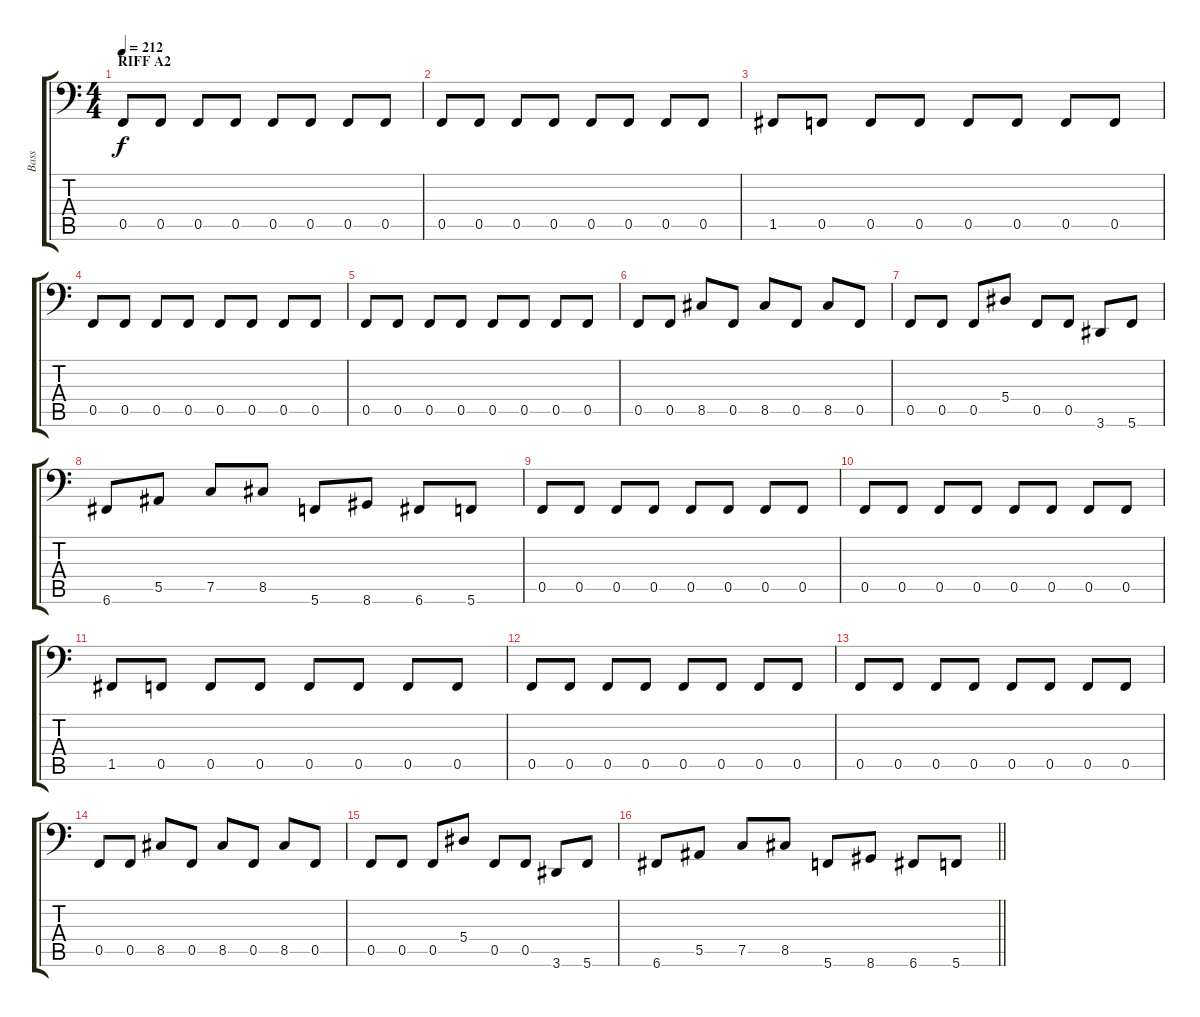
\track ("Bass" "Bass") {instrument electricbasspick}
\staff {score tabs}
\tuning (C3 G2 Eb2 Bb1 F1 C1) {hide}
\ts (4 4)
\section ("" "RIFF A2")
\tempo 212
\clef f4
\ks c
0.5.8{dy f} 0.5.8 0.5.8 0.5.8 0.5.8 0.5.8 0.5.8 0.5.8 |
0.5.8 0.5.8 0.5.8 0.5.8 0.5.8 0.5.8 0.5.8 0.5.8 |
1.5.8 0.5.8 0.5.8 0.5.8 0.5.8 0.5.8 0.5.8 0.5.8 |
0.5.8 0.5.8 0.5.8 0.5.8 0.5.8 0.5.8 0.5.8 0.5.8 |
0.5.8 0.5.8 0.5.8 0.5.8 0.5.8 0.5.8 0.5.8 0.5.8 |
0.5.8 0.5.8 8.5.8 0.5.8 8.5.8 0.5.8 8.5.8 0.5.8 |
0.5.8 0.5.8 0.5.8 5.4.8 0.5.8 0.5.8 3.6.8 5.6.8 |
6.6.8 5.5.8 7.5.8 8.5.8 5.6.8 8.6.8 6.6.8 5.6.8 |
0.5.8 0.5.8 0.5.8 0.5.8 0.5.8 0.5.8 0.5.8 0.5.8 |
0.5.8 0.5.8 0.5.8 0.5.8 0.5.8 0.5.8 0.5.8 0.5.8 |
1.5.8 0.5.8 0.5.8 0.5.8 0.5.8 0.5.8 0.5.8 0.5.8 |
0.5.8 0.5.8 0.5.8 0.5.8 0.5.8 0.5.8 0.5.8 0.5.8 |
0.5.8 0.5.8 0.5.8 0.5.8 0.5.8 0.5.8 0.5.8 0.5.8 |
0.5.8 0.5.8 8.5.8 0.5.8 8.5.8 0.5.8 8.5.8 0.5.8 |
0.5.8 0.5.8 0.5.8 5.4.8 0.5.8 0.5.8 3.6.8 5.6.8 |
\barLineRight lightlight
6.6.8 5.5.8 7.5.8 8.5.8 5.6.8 8.6.8 6.6.8 5.6.8
